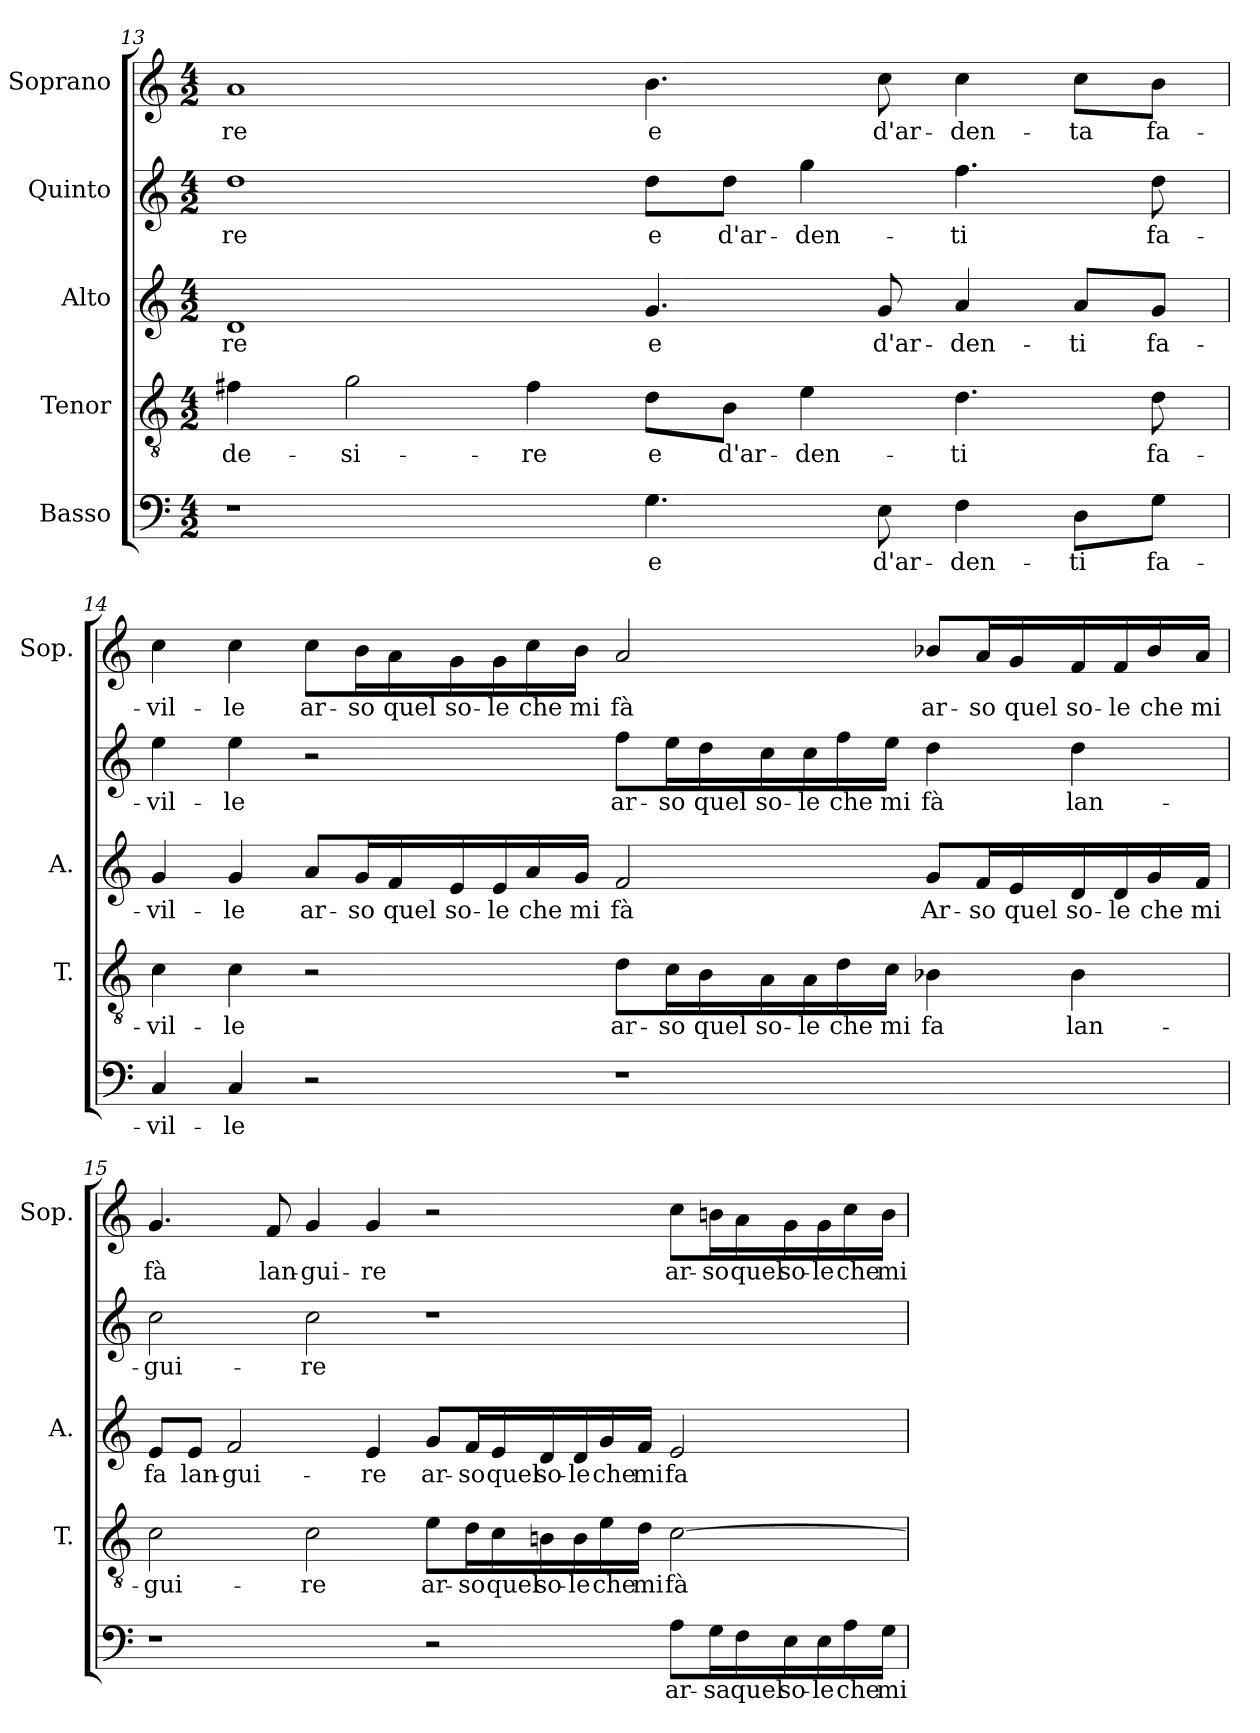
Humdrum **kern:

**kern	**text	**kern	**text	**kern	**text	**kern	**text	**kern	**text
*part5	*part5	*part4	*part4	*part3	*part3	*part2	*part2	*part1	*part1
*staff5	*staff5	*staff4	*staff4	*staff3	*staff3	*staff2	*staff2	*staff1	*staff1
*I"Basso	*	*I"Tenor	*	*I"Alto	*	*I"Quinto	*	*I"Soprano	*
*	*	*I'T.	*	*I'A.	*	*	*	*I'Sop.	*
*clefF4	*	*clefGv2	*	*clefG2	*	*clefG2	*	*clefG2	*
*	*	*ITrd7c12	*	*	*	*	*	*	*
*k[]	*	*k[]	*	*k[]	*	*k[]	*	*k[]	*
*C:	*	*C:	*	*C:	*	*C:	*	*C:	*
*M4/2	*	*M4/2	*	*M4/2	*	*M4/2	*	*M4/2	*
=13	=13	=13	=13	=13	=13	=13	=13	=13	=13
!	!	!	!LO:LY:b:color=#000000	!	!	!	!	!	!
!	!	!	!	!	!LO:LY:b:color=#000000	!	!	!	!
!	!	!	!	!	!	!	!LO:LY:b:color=#000000	!	!
!	!	!	!	!	!	!	!	!	!LO:LY:b:color=#000000
1r	.	4F#Xi\	de-	1di	-re	1ddi	-re	1ai	-re
!	!	!	!LO:LY:b:color=#000000	!	!	!	!	!	!
.	.	2Gi\	-si-	.	.	.	.	.	.
!	!	!	!LO:LY:b:color=#000000	!	!	!	!	!	!
.	.	4F#i\	-re	.	.	.	.	.	.
!	!LO:LY:b:color=#000000	!	!	!	!	!	!	!	!
!	!	!	!LO:LY:b:color=#000000	!	!	!	!	!	!
!	!	!	!	!	!LO:LY:b:color=#000000	!	!	!	!
!	!	!	!	!	!	!	!LO:LY:b:color=#000000	!	!
!	!	!	!	!	!	!	!	!	!LO:LY:b:color=#000000
4.Gi\	e	8Di\L	e	4.gi/	e	8ddi\L	e	4.bi\	e
!	!	!	!LO:LY:b:color=#000000	!	!	!	!	!	!
!	!	!	!	!	!	!	!LO:LY:b:color=#000000	!	!
.	.	8BBi\J	d'ar-	.	.	8ddi\J	d'ar-	.	.
!	!	!	!LO:LY:b:color=#000000	!	!	!	!	!	!
!	!	!	!	!	!	!	!LO:LY:b:color=#000000	!	!
.	.	4Ei\	-den-	.	.	4ggi\	-den-	.	.
!	!LO:LY:b:color=#000000	!	!	!	!	!	!	!	!
!	!	!	!	!	!LO:LY:b:color=#000000	!	!	!	!
!	!	!	!	!	!	!	!	!	!LO:LY:b:color=#000000
8Ei\	d'ar-	.	.	8gi/	d'ar-	.	.	8cci\	d'ar-
!	!LO:LY:b:color=#000000	!	!	!	!	!	!	!	!
!	!	!	!LO:LY:b:color=#000000	!	!	!	!	!	!
!	!	!	!	!	!LO:LY:b:color=#000000	!	!	!	!
!	!	!	!	!	!	!	!LO:LY:b:color=#000000	!	!
!	!	!	!	!	!	!	!	!	!LO:LY:b:color=#000000
4Fi\	-den-	4.Di\	-ti	4ai/	-den-	4.ffi\	-ti	4cci\	-den-
!	!LO:LY:b:color=#000000	!	!	!	!	!	!	!	!
!	!	!	!	!	!LO:LY:b:color=#000000	!	!	!	!
!	!	!	!	!	!	!	!	!	!LO:LY:b:color=#000000
8Di\L	-ti	.	.	8ai/L	-ti	.	.	8cci\L	-ta
!	!LO:LY:b:color=#000000	!	!	!	!	!	!	!	!
!	!	!	!LO:LY:b:color=#000000	!	!	!	!	!	!
!	!	!	!	!	!LO:LY:b:color=#000000	!	!	!	!
!	!	!	!	!	!	!	!LO:LY:b:color=#000000	!	!
!	!	!	!	!	!	!	!	!	!LO:LY:b:color=#000000
8Gi\J	fa-	8Di\	fa-	8gi/J	fa-	8ddi\	fa-	8bi\J	fa-
!!LO:LB:g=z
=14	=14	=14	=14	=14	=14	=14	=14	=14	=14
!	!LO:LY:b:color=#000000	!	!	!	!	!	!	!	!
!	!	!	!LO:LY:b:color=#000000	!	!	!	!	!	!
!	!	!	!	!	!LO:LY:b:color=#000000	!	!	!	!
!	!	!	!	!	!	!	!LO:LY:b:color=#000000	!	!
!	!	!	!	!	!	!	!	!	!LO:LY:b:color=#000000
4Ci/	-vil-	4Ci\	-vil-	4gi/	-vil-	4eei\	-vil-	4cci\	-vil-
!	!LO:LY:b:color=#000000	!	!	!	!	!	!	!	!
!	!	!	!LO:LY:b:color=#000000	!	!	!	!	!	!
!	!	!	!	!	!LO:LY:b:color=#000000	!	!	!	!
!	!	!	!	!	!	!	!LO:LY:b:color=#000000	!	!
!	!	!	!	!	!	!	!	!	!LO:LY:b:color=#000000
4Ci/	-le	4Ci\	-le	4gi/	-le	4eei\	-le	4cci\	-le
!	!	!	!	!	!LO:LY:b:color=#000000	!	!	!	!
!	!	!	!	!	!	!	!	!	!LO:LY:b:color=#000000
2r	.	2r	.	8ai/L	ar-	2r	.	8cci\L	ar-
!	!	!	!	!	!LO:LY:b:color=#000000	!	!	!	!
!	!	!	!	!	!	!	!	!	!LO:LY:b:color=#000000
.	.	.	.	16gi/L	-so	.	.	16bi\L	-so
!	!	!	!	!	!LO:LY:b:color=#000000	!	!	!	!
!	!	!	!	!	!	!	!	!	!LO:LY:b:color=#000000
.	.	.	.	16fi/	quel	.	.	16ai\	quel
!	!	!	!	!	!LO:LY:b:color=#000000	!	!	!	!
!	!	!	!	!	!	!	!	!	!LO:LY:b:color=#000000
.	.	.	.	16ei/	so-	.	.	16gi\	so-
!	!	!	!	!	!LO:LY:b:color=#000000	!	!	!	!
!	!	!	!	!	!	!	!	!	!LO:LY:b:color=#000000
.	.	.	.	16ei/	-le	.	.	16gi\	-le
!	!	!	!	!	!LO:LY:b:color=#000000	!	!	!	!
!	!	!	!	!	!	!	!	!	!LO:LY:b:color=#000000
.	.	.	.	16ai/	che	.	.	16cci\	che
!	!	!	!	!	!LO:LY:b:color=#000000	!	!	!	!
!	!	!	!	!	!	!	!	!	!LO:LY:b:color=#000000
.	.	.	.	16gi/JJ	mi	.	.	16bi\JJ	mi
!	!	!	!LO:LY:b:color=#000000	!	!	!	!	!	!
!	!	!	!	!	!LO:LY:b:color=#000000	!	!	!	!
!	!	!	!	!	!	!	!LO:LY:b:color=#000000	!	!
!	!	!	!	!	!	!	!	!	!LO:LY:b:color=#000000
1r	.	8Di\L	ar-	2fi/	fà	8ffi\L	ar-	2ai/	fà
!	!	!	!LO:LY:b:color=#000000	!	!	!	!	!	!
!	!	!	!	!	!	!	!LO:LY:b:color=#000000	!	!
.	.	16Ci\L	-so	.	.	16eei\L	-so	.	.
!	!	!	!LO:LY:b:color=#000000	!	!	!	!	!	!
!	!	!	!	!	!	!	!LO:LY:b:color=#000000	!	!
.	.	16BBi\	quel	.	.	16ddi\	quel	.	.
!	!	!	!LO:LY:b:color=#000000	!	!	!	!	!	!
!	!	!	!	!	!	!	!LO:LY:b:color=#000000	!	!
.	.	16AAi\	so-	.	.	16cci\	so-	.	.
!	!	!	!LO:LY:b:color=#000000	!	!	!	!	!	!
!	!	!	!	!	!	!	!LO:LY:b:color=#000000	!	!
.	.	16AAi\	-le	.	.	16cci\	-le	.	.
!	!	!	!LO:LY:b:color=#000000	!	!	!	!	!	!
!	!	!	!	!	!	!	!LO:LY:b:color=#000000	!	!
.	.	16Di\	che	.	.	16ffi\	che	.	.
!	!	!	!LO:LY:b:color=#000000	!	!	!	!	!	!
!	!	!	!	!	!	!	!LO:LY:b:color=#000000	!	!
.	.	16Ci\JJ	mi	.	.	16eei\JJ	mi	.	.
!	!	!	!LO:LY:b:color=#000000	!	!	!	!	!	!
!	!	!	!	!	!LO:LY:b:color=#000000	!	!	!	!
!	!	!	!	!	!	!	!LO:LY:b:color=#000000	!	!
!	!	!	!	!	!	!	!	!	!LO:LY:b:color=#000000
.	.	4BB-Xi\	fa	8gi/L	Ar-	4ddi\	fà	8b-Xi/L	ar-
!	!	!	!	!	!LO:LY:b:color=#000000	!	!	!	!
!	!	!	!	!	!	!	!	!	!LO:LY:b:color=#000000
.	.	.	.	16fi/L	-so	.	.	16ai/L	-so
!	!	!	!	!	!LO:LY:b:color=#000000	!	!	!	!
!	!	!	!	!	!	!	!	!	!LO:LY:b:color=#000000
.	.	.	.	16ei/	quel	.	.	16gi/	quel
!	!	!	!LO:LY:b:color=#000000	!	!	!	!	!	!
!	!	!	!	!	!LO:LY:b:color=#000000	!	!	!	!
!	!	!	!	!	!	!	!LO:LY:b:color=#000000	!	!
!	!	!	!	!	!	!	!	!	!LO:LY:b:color=#000000
.	.	4BB-i\	lan-	16di/	so-	4ddi\	lan-	16fi/	so-
!	!	!	!	!	!LO:LY:b:color=#000000	!	!	!	!
!	!	!	!	!	!	!	!	!	!LO:LY:b:color=#000000
.	.	.	.	16di/	-le	.	.	16fi/	-le
!	!	!	!	!	!LO:LY:b:color=#000000	!	!	!	!
!	!	!	!	!	!	!	!	!	!LO:LY:b:color=#000000
.	.	.	.	16gi/	che	.	.	16b-i/	che
!	!	!	!	!	!LO:LY:b:color=#000000	!	!	!	!
!	!	!	!	!	!	!	!	!	!LO:LY:b:color=#000000
.	.	.	.	16fi/JJ	mi	.	.	16ai/JJ	mi
=15	=15	=15	=15	=15	=15	=15	=15	=15	=15
!	!	!	!LO:LY:b:color=#000000	!	!	!	!	!	!
!	!	!	!	!	!LO:LY:b:color=#000000	!	!	!	!
!	!	!	!	!	!	!	!LO:LY:b:color=#000000	!	!
!	!	!	!	!	!	!	!	!	!LO:LY:b:color=#000000
1r	.	2Ci\	-gui-	8ei/L	fa	2cci\	-gui-	4.gi/	fà
!	!	!	!	!	!LO:LY:b:color=#000000	!	!	!	!
.	.	.	.	8ei/J	lan-	.	.	.	.
!	!	!	!	!	!LO:LY:b:color=#000000	!	!	!	!
.	.	.	.	2fi/	-gui-	.	.	.	.
!	!	!	!	!	!	!	!	!	!LO:LY:b:color=#000000
.	.	.	.	.	.	.	.	8fi/	lan-
!	!	!	!LO:LY:b:color=#000000	!	!	!	!	!	!
!	!	!	!	!	!	!	!LO:LY:b:color=#000000	!	!
!	!	!	!	!	!	!	!	!	!LO:LY:b:color=#000000
.	.	2Ci\	-re	.	.	2cci\	-re	4gi/	-gui-
!	!	!	!	!	!LO:LY:b:color=#000000	!	!	!	!
!	!	!	!	!	!	!	!	!	!LO:LY:b:color=#000000
.	.	.	.	4ei/	-re	.	.	4gi/	-re
!	!	!	!LO:LY:b:color=#000000	!	!	!	!	!	!
!	!	!	!	!	!LO:LY:b:color=#000000	!	!	!	!
2r	.	8Ei\L	ar-	8gi/L	ar-	1r	.	2r	.
!	!	!	!LO:LY:b:color=#000000	!	!	!	!	!	!
!	!	!	!	!	!LO:LY:b:color=#000000	!	!	!	!
.	.	16Di\L	-so	16fi/L	-so	.	.	.	.
!	!	!	!LO:LY:b:color=#000000	!	!	!	!	!	!
!	!	!	!	!	!LO:LY:b:color=#000000	!	!	!	!
.	.	16Ci\	quel	16ei/	quel	.	.	.	.
!	!	!	!LO:LY:b:color=#000000	!	!	!	!	!	!
!	!	!	!	!	!LO:LY:b:color=#000000	!	!	!	!
.	.	16BBni\	so-	16di/	so-	.	.	.	.
!	!	!	!LO:LY:b:color=#000000	!	!	!	!	!	!
!	!	!	!	!	!LO:LY:b:color=#000000	!	!	!	!
.	.	16BBi\	-le	16di/	-le	.	.	.	.
!	!	!	!LO:LY:b:color=#000000	!	!	!	!	!	!
!	!	!	!	!	!LO:LY:b:color=#000000	!	!	!	!
.	.	16Ei\	che	16gi/	che	.	.	.	.
!	!	!	!LO:LY:b:color=#000000	!	!	!	!	!	!
!	!	!	!	!	!LO:LY:b:color=#000000	!	!	!	!
.	.	16Di\JJ	mi	16fi/JJ	mi	.	.	.	.
!	!LO:LY:b:color=#000000	!	!	!	!	!	!	!	!
!	!	!	!LO:LY:b:color=#000000	!	!	!	!	!	!
!	!	!	!	!	!LO:LY:b:color=#000000	!	!	!	!
!	!	!	!	!	!	!	!	!	!LO:LY:b:color=#000000
8Ai\L	ar-	[>2Ci\	fà	2ei/	fa	.	.	8cci\L	ar-
!	!LO:LY:b:color=#000000	!	!	!	!	!	!	!	!
!	!	!	!	!	!	!	!	!	!LO:LY:b:color=#000000
16Gi\L	-sa	.	.	.	.	.	.	16bni\L	-so
!	!LO:LY:b:color=#000000	!	!	!	!	!	!	!	!
!	!	!	!	!	!	!	!	!	!LO:LY:b:color=#000000
16Fi\	quel	.	.	.	.	.	.	16ai\	quel
!	!LO:LY:b:color=#000000	!	!	!	!	!	!	!	!
!	!	!	!	!	!	!	!	!	!LO:LY:b:color=#000000
16Ei\	so-	.	.	.	.	.	.	16gi\	so-
!	!LO:LY:b:color=#000000	!	!	!	!	!	!	!	!
!	!	!	!	!	!	!	!	!	!LO:LY:b:color=#000000
16Ei\	-le	.	.	.	.	.	.	16gi\	-le
!	!LO:LY:b:color=#000000	!	!	!	!	!	!	!	!
!	!	!	!	!	!	!	!	!	!LO:LY:b:color=#000000
16Ai\	che	.	.	.	.	.	.	16cci\	che
!	!LO:LY:b:color=#000000	!	!	!	!	!	!	!	!
!	!	!	!	!	!	!	!	!	!LO:LY:b:color=#000000
16Gi\JJ	mi	.	.	.	.	.	.	16bi\JJ	mi
=	=	=	=	=	=	=	=	=	=
*-	*-	*-	*-	*-	*-	*-	*-	*-	*-
